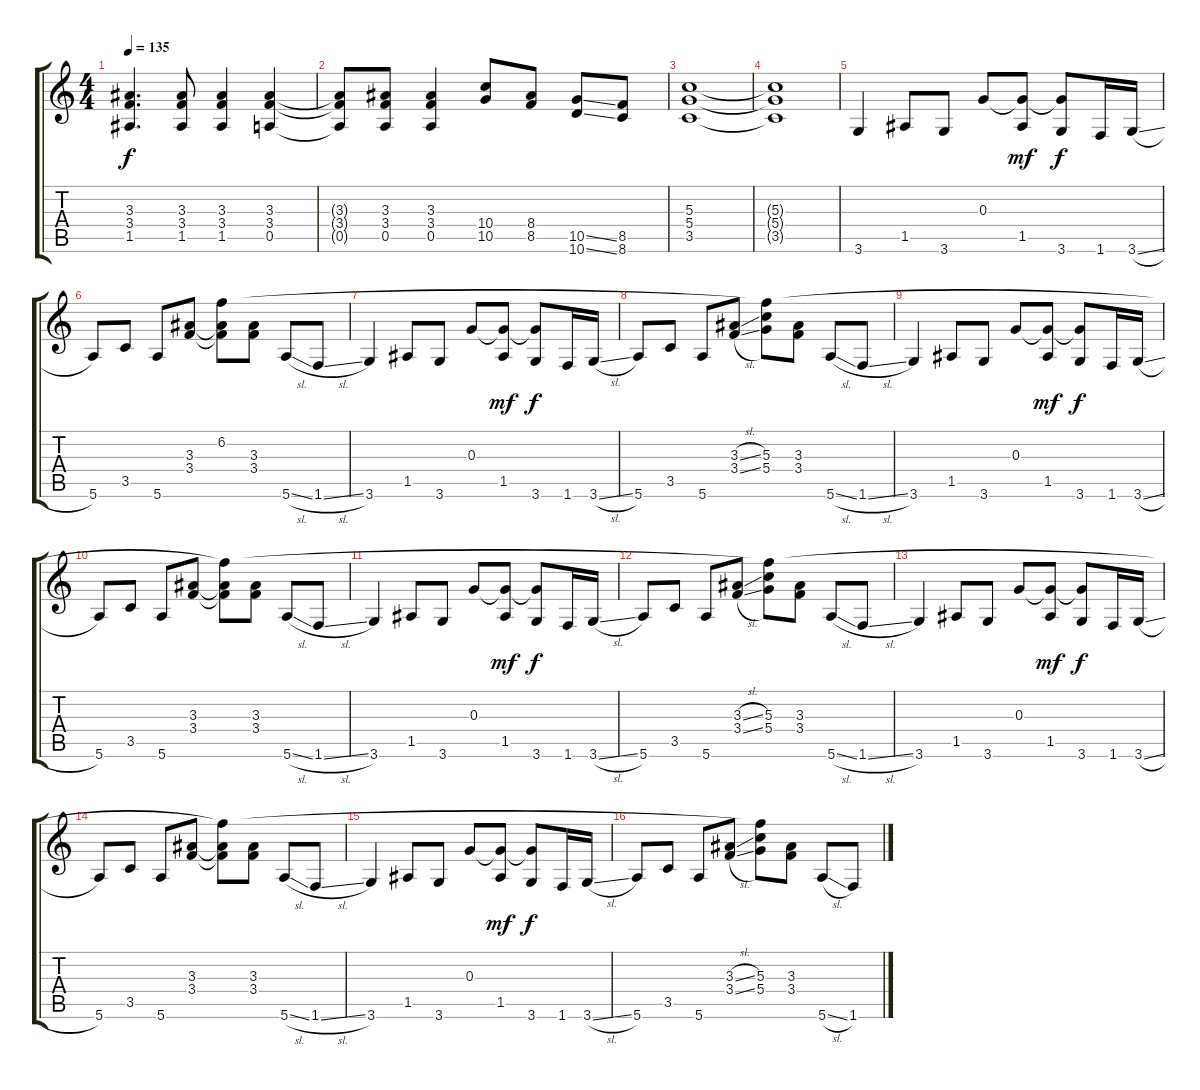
\track ("  " "  ") {instrument electricguitarclean}
\staff {score tabs}
\tuning (E4 B3 G3 D3 A2 E2) {hide}
\ts (4 4)
\tempo 135
\clef g2
\ks c
(3.3 3.4 1.5).4{d dy f} (3.3 3.4 1.5).8 (3.3 3.4 1.5).4 (3.3 3.4 0.5).4 |
(3.3{t} 3.4{t} 0.5{t}).8 (3.3 3.4 0.5).8 (3.3 3.4 0.5).4 (10.4 10.5).8 (8.4 8.5).8 (10.5{ss} 10.6{ss}).8 (8.5 8.6).8 |
(5.3 5.4 3.5).1 |
(5.3{t} 5.4{t} 3.5{t}).1 |
3.6.4{instrument electricguitarclean} 1.5.8 3.6.8 0.3.8 (0.3{t} 1.5).8{dy mf} (0.3{t} 3.6).8{dy f} 1.6.16 3.6{sl}.16 |
5.6.8 3.5.8 5.6.8 (3.3 3.4).8 (6.2 3.3{t} 3.4{t}).8 (3.3 3.4).8 5.6{sl}.8 1.6{sl}.8 |
3.6.4 1.5.8 3.6.8 0.3.8 (0.3{t} 1.5).8{dy mf} (0.3{t} 3.6).8{dy f} 1.6.16 3.6{sl}.16 |
5.6.8 3.5.8 5.6.8 (3.3{sl} 3.4{sl}).8 (6.2{t} 5.3 5.4).8 (3.3 3.4).8 5.6{sl}.8 1.6{sl}.8 |
3.6.4 1.5.8 3.6.8 0.3.8 (0.3{t} 1.5).8{dy mf} (0.3{t} 3.6).8{dy f} 1.6.16 3.6{sl}.16 |
5.6.8 3.5.8 5.6.8 (3.3 3.4).8 (6.2{t} 3.3{t} 3.4{t}).8 (3.3 3.4).8 5.6{sl}.8 1.6{sl}.8 |
3.6.4 1.5.8 3.6.8 0.3.8 (0.3{t} 1.5).8{dy mf} (0.3{t} 3.6).8{dy f} 1.6.16 3.6{sl}.16 |
5.6.8 3.5.8 5.6.8 (3.3{sl} 3.4{sl}).8 (6.2{t} 5.3 5.4).8 (3.3 3.4).8 5.6{sl}.8 1.6{sl}.8 |
3.6.4 1.5.8 3.6.8 0.3.8 (0.3{t} 1.5).8{dy mf} (0.3{t} 3.6).8{dy f} 1.6.16 3.6{sl}.16 |
5.6.8 3.5.8 5.6.8 (3.3 3.4).8 (6.2{t} 3.3{t} 3.4{t}).8 (3.3 3.4).8 5.6{sl}.8 1.6{sl}.8 |
3.6.4 1.5.8 3.6.8 0.3.8 (0.3{t} 1.5).8{dy mf} (0.3{t} 3.6).8{dy f} 1.6.16 3.6{sl}.16 |
5.6.8 3.5.8 5.6.8 (3.3{sl} 3.4{sl}).8 (6.2{t} 5.3 5.4).8 (3.3 3.4).8 5.6{sl}.8 1.6{sl}.8
